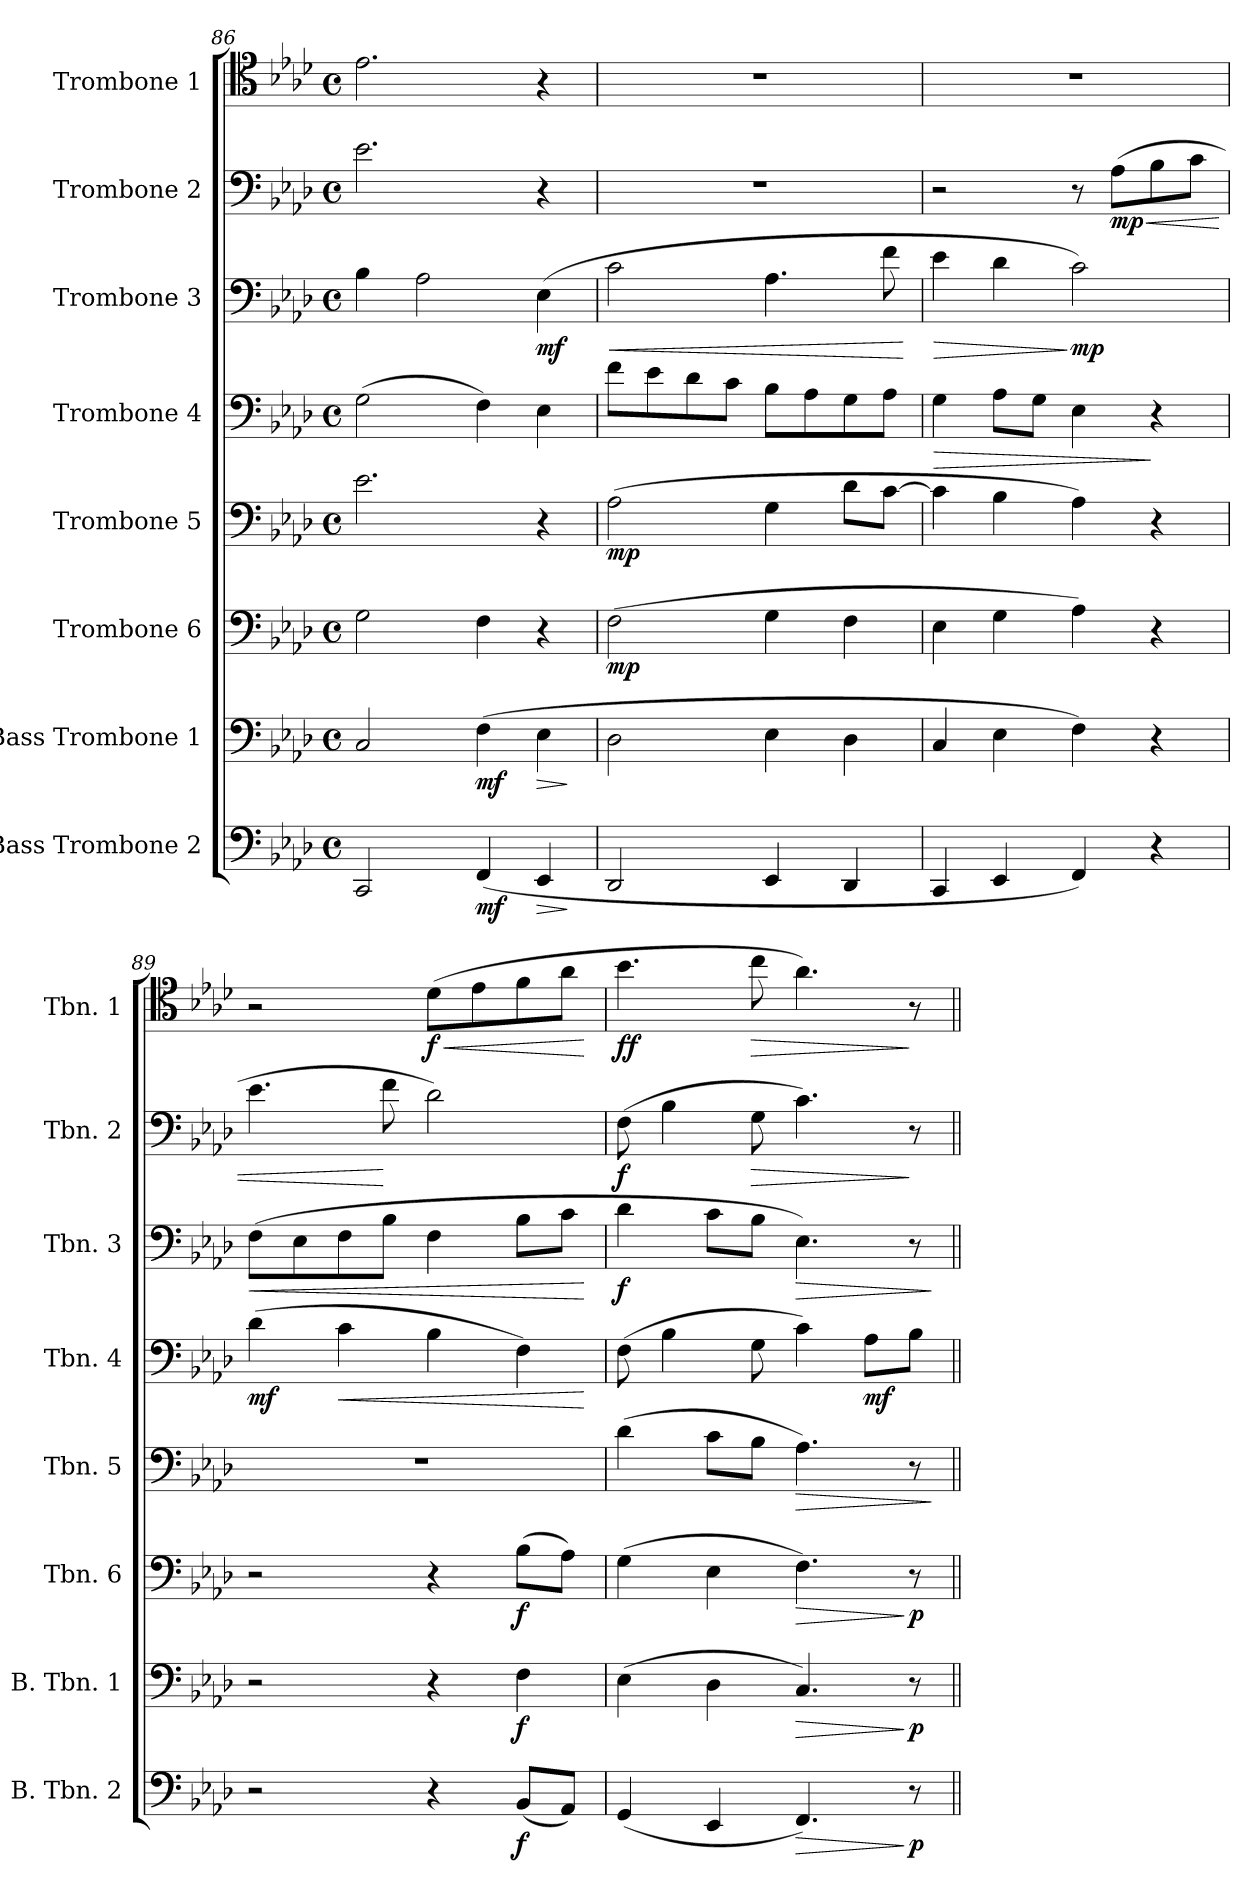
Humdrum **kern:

**kern	**dynam	**kern	**dynam	**kern	**dynam	**kern	**dynam	**kern	**dynam	**kern	**dynam	**kern	**dynam	**kern	**dynam
*part8	*part8	*part7	*part7	*part6	*part6	*part5	*part5	*part4	*part4	*part3	*part3	*part2	*part2	*part1	*part1
*staff8	*staff8	*staff7	*staff7	*staff6	*staff6	*staff5	*staff5	*staff4	*staff4	*staff3	*staff3	*staff2	*staff2	*staff1	*staff1
*I"Bass Trombone 2	*	*I"Bass Trombone 1	*	*I"Trombone 6	*	*I"Trombone 5	*	*I"Trombone 4	*	*I"Trombone 3	*	*I"Trombone 2	*	*I"Trombone 1	*
*I'B. Tbn. 2	*	*I'B. Tbn. 1	*	*I'Tbn. 6	*	*I'Tbn. 5	*	*I'Tbn. 4	*	*I'Tbn. 3	*	*I'Tbn. 2	*	*I'Tbn. 1	*
!!LO:PB:g=z
*clefF4	*	*clefF4	*	*clefF4	*	*clefF4	*	*clefF4	*	*clefF4	*	*clefF4	*	*clefC4	*
*k[b-e-a-d-]	*	*k[b-e-a-d-]	*	*k[b-e-a-d-]	*	*k[b-e-a-d-]	*	*k[b-e-a-d-]	*	*k[b-e-a-d-]	*	*k[b-e-a-d-]	*	*k[b-e-a-d-]	*
*M4/4	*	*M4/4	*	*M4/4	*	*M4/4	*	*M4/4	*	*M4/4	*	*M4/4	*	*M4/4	*
*met(c)	*	*met(c)	*	*met(c)	*	*met(c)	*	*met(c)	*	*met(c)	*	*met(c)	*	*met(c)	*
=86	=86	=86	=86	=86	=86	=86	=86	=86	=86	=86	=86	=86	=86	=86	=86
2CC/	.	2C/	.	2G\	.	2.e-\	.	(>2G\	.	4B-\	.	2.e-\	.	2.e-\	.
.	.	.	.	.	.	.	.	.	.	2A-\	.	.	.	.	.
!	!LO:DY:b	!	!LO:DY:b	!	!	!	!	!	!	!	!	!	!	!	!
(<4FF/	mf	(>4F\	mf	4F\	.	.	.	4F\)	.	.	.	.	.	.	.
!	!LO:HP:b	!	!LO:HP:b	!	!	!	!	!	!	!	!LO:DY:b	!	!	!	!
4EE-/	>	4E-\	>	4r	.	4r	.	4E-\	.	(>4E-\	mf	4r	.	4r	.
.	]	.	]	.	.	.	.	.	.	.	.	.	.	.	.
=87	=87	=87	=87	=87	=87	=87	=87	=87	=87	=87	=87	=87	=87	=87	=87
!	!	!	!	!	!LO:DY:b	!	!LO:DY:b	!	!	!	!LO:HP:b	!	!	!	!
2DD-/	.	2D-\	.	(>2F\	mp	(>2A-\	mp	8f\L	.	2c\	<	1r	.	1r	.
.	.	.	.	.	.	.	.	8e-\	.	.	.	.	.	.	.
.	.	.	.	.	.	.	.	8d-\	.	.	.	.	.	.	.
.	.	.	.	.	.	.	.	8c\J	.	.	.	.	.	.	.
4EE-/	.	4E-\	.	4G\	.	4G\	.	8B-\L	.	4.A-\	.	.	.	.	.
.	.	.	.	.	.	.	.	8A-\	.	.	.	.	.	.	.
4DD-/	.	4D-\	.	4F\	.	8d-\L	.	8G\	.	.	.	.	.	.	.
.	.	.	.	.	.	[8c\J	.	8A-\J	.	8f\	.	.	.	.	.
.	.	.	.	.	.	.	.	.	.	.	[	.	.	.	.
=88	=88	=88	=88	=88	=88	=88	=88	=88	=88	=88	=88	=88	=88	=88	=88
!	!	!	!	!	!	!	!	!	!LO:HP:b	!	!LO:HP:b	!	!	!	!
4CC/	.	4C/	.	4E-\	.	4c\]	.	4G\	>	4e-\	>	2r	.	1r	.
4EE-/	.	4E-\	.	4G\	.	4B-\	.	8A-\L	.	4d-\	.	.	.	.	.
.	.	.	.	.	.	.	.	8G\J	.	.	.	.	.	.	.
!	!	!	!	!	!	!	!	!	!	!	!LO:DY:n=1:b	!	!	!	!
4FF/)	.	4F\)	.	4A-\)	.	4A-\)	.	4E-\	.	2c\)	] mp	8r	.	.	.
!	!	!	!	!	!	!	!	!	!	!	!	!	!LO:HP:b	!	!
!	!	!	!	!	!	!	!	!	!	!	!	!	!LO:DY:n=1:b	!	!
.	.	.	.	.	.	.	.	.	.	.	.	(>8A-\L	< mp	.	.
4r	.	4r	.	4r	.	4r	.	4r	]	.	.	8B-\	.	.	.
.	.	.	.	.	.	.	.	.	.	.	.	8c\J	.	.	.
=89	=89	=89	=89	=89	=89	=89	=89	=89	=89	=89	=89	=89	=89	=89	=89
!	!	!	!	!	!	!	!	!	!LO:DY:b	!	!LO:HP:b	!	!	!	!
2r	.	2r	.	2r	.	1r	.	(>4d-\	mf	(>8F\L	<	4.e-\	.	2r	.
.	.	.	.	.	.	.	.	.	.	8E-\	.	.	.	.	.
!	!	!	!	!	!	!	!	!	!LO:HP:b	!	!	!	!	!	!
.	.	.	.	.	.	.	.	4c\	<	8F\	.	.	.	.	.
.	.	.	.	.	.	.	.	.	.	8B-\J	.	8f\	[	.	.
!	!	!	!	!	!	!	!	!	!	!	!	!	!	!	!LO:HP:b
!	!	!	!	!	!	!	!	!	!	!	!	!	!	!	!LO:DY:n=1:b
4r	.	4r	.	4r	.	.	.	4B-\	.	4F\	.	2d-\)	.	(>8d-\L	< f
.	.	.	.	.	.	.	.	.	.	.	.	.	.	8e-\	.
!	!LO:DY:b	!	!LO:DY:b	!	!LO:DY:b	!	!	!	!	!	!	!	!	!	!
(<8BB-/L	f	4F\	f	(>8B-\L	f	.	.	4F\)	.	8B-\L	.	.	.	8f\	.
8AA-/J)	.	.	.	8A-\J)	.	.	.	.	.	8c\J	.	.	.	8a-\J	.
.	.	.	.	.	.	.	.	.	[	.	[	.	.	.	[
=90	=90	=90	=90	=90	=90	=90	=90	=90	=90	=90	=90	=90	=90	=90	=90
!	!	!	!	!	!	!	!	!	!	!	!LO:DY:b	!	!LO:DY:b	!	!LO:DY:b
(<4GG/	.	(>4E-\	.	(>4G\	.	(>4d-\	.	(>8F\	.	4d-\	f	(>8F\	f	4.b-\	ff
.	.	.	.	.	.	.	.	4B-\	.	.	.	4B-\	.	.	.
4EE-/	.	4D-\	.	4E-\	.	8c\L	.	.	.	8c\L	.	.	.	.	.
!	!	!	!	!	!	!	!	!	!	!	!	!	!LO:HP:b	!	!LO:HP:b
.	.	.	.	.	.	8B-\J	.	8G\	.	8B-\J	.	8G\	>	8cc\	>
!	!LO:HP:b	!	!LO:HP:b	!	!LO:HP:b	!	!LO:HP:b	!	!	!	!LO:HP:b	!	!	!	!
4.FF/)	>	4.C/)	>	4.F\)	>	4.A-\)	>	4c\)	.	4.E-\)	>	4.c\)	.	4.a-\)	.
!	!	!	!	!	!	!	!	!	!LO:DY:b	!	!	!	!	!	!
.	.	.	.	.	.	.	.	8A-\L	mf	.	.	.	.	.	.
!	!LO:DY:n=1:b	!	!LO:DY:n=1:b	!	!LO:DY:n=1:b	!	!	!	!	!	!	!	!	!	!
8r	] p	8r	] p	8r	] p	8r	.	8B-\J	.	8r	.	8r	]	8r	]
.	.	.	.	.	.	.	]	.	.	.	]	.	.	.	.
=||	=||	=||	=||	=||	=||	=||	=||	=||	=||	=||	=||	=||	=||	=||	=||
*-	*-	*-	*-	*-	*-	*-	*-	*-	*-	*-	*-	*-	*-	*-	*-
